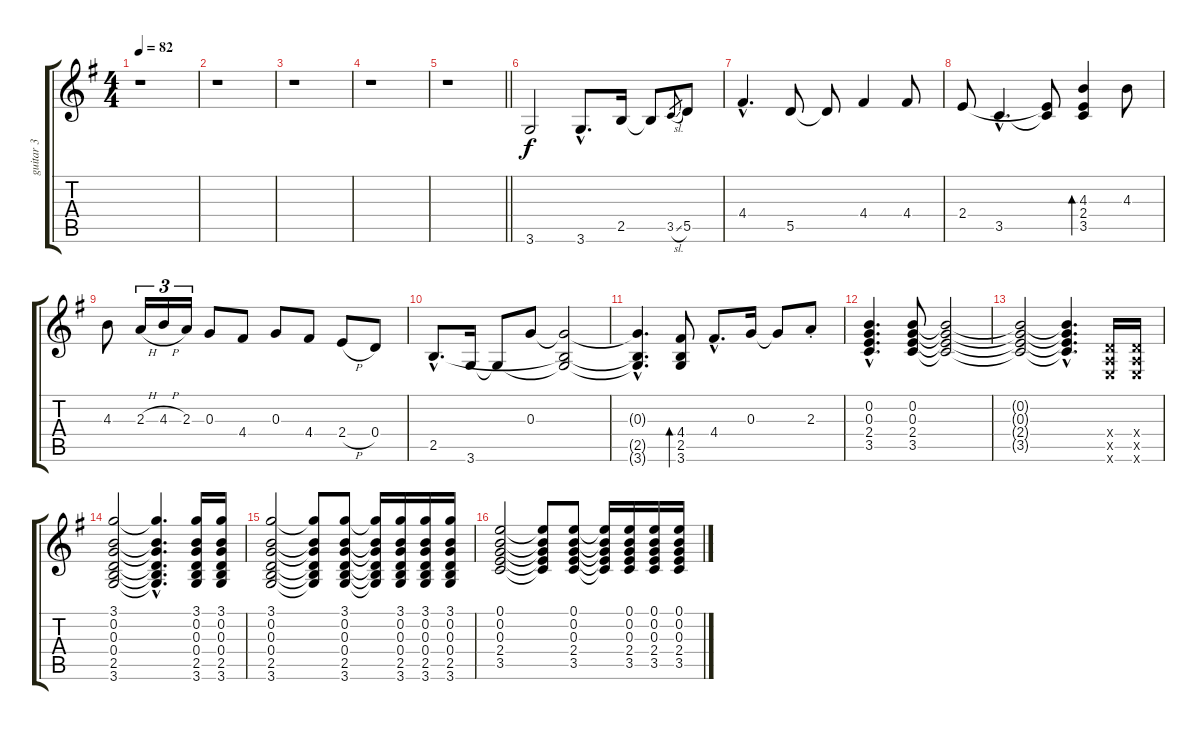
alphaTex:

\track ("guitar 3" "guitar 3") {instrument acousticguitarnylon}
\staff {score tabs}
\tuning (E4 B3 G3 D3 A2 E2) {hide}
\ts (4 4)
\tempo 82
\clef g2
\ks g
r.1{dy f} |
r.1 |
r.1 |
r.1 |
\barLineRight lightlight
r.1 |
3.6.2{volume 11} 3.6{hac}.8{d} 2.5.16 2.5{t}.8 3.5{sl}.8{gr} 5.5.8 |
4.4{hac}.4{d} 5.5.8 5.5{t}.8 4.4.4 4.4.8 |
2.4.8 3.5{hac}.4{d} (2.4{t} 3.5{t}).8 (4.3 2.4 3.5).4{bd 60} 4.3.8 |
4.3.8 2.3{h}.16{tu (3 2)} 4.3{h}.16{tu (3 2)} 2.3.16{tu (3 2)} 0.3.8 4.4.8 0.3.8 4.4.8 2.4{h}.8 0.4.8 |
2.5{hac}.8{d} 3.6.16 3.6{t}.8 0.3.8 (0.3{t} 2.5{t} 3.6{t}).2 |
(0.3{hac t} 2.5{hac t} 3.6{hac t}).4{d} (4.4 2.5 3.6).8{bd 60} 4.4{hac}.8{d} 0.3.16 0.3{t}.8 2.3{st}.8 |
(0.2{hac} 0.3{hac} 2.4{hac} 3.5{hac}).4{d} (0.2 0.3 2.4 3.5).8 (0.2{t} 0.3{t} 2.4{t} 3.5{t}).2 |
(0.2{t} 0.3{t} 2.4{t} 3.5{t}).2 (0.2{hac t} 0.3{hac t} 2.4{hac t} 3.5{hac t}).4{d} (0.4{x} 0.5{x} 0.6{x}).16{volume 10} (0.4{x} 0.5{x} 0.6{x}).16 |
(3.1 0.2 0.3 0.4 2.5 3.6).2 (3.1{hac t} 0.2{hac t} 0.3{hac t} 0.4{hac t} 2.5{hac t} 3.6{hac t}).4{d} (3.1 0.2 0.3 0.4 2.5 3.6).16 (3.1 0.2 0.3 0.4 2.5 3.6).16 |
(3.1 0.2 0.3 0.4 2.5 3.6).2 (3.1{t} 0.2{t} 0.3{t} 0.4{t} 2.5{t} 3.6{t}).8 (3.1 0.2 0.3 0.4 2.5 3.6).8 (3.1{t} 0.2{t} 0.3{t} 0.4{t} 2.5{t} 3.6{t}).16 (3.1 0.2 0.3 0.4 2.5 3.6).16 (3.1 0.2 0.3 0.4 2.5 3.6).16 (3.1 0.2 0.3 0.4 2.5 3.6).16 |
(0.1 0.2 0.3 2.4 3.5).2 (0.1{t} 0.2{t} 0.3{t} 2.4{t} 3.5{t}).8 (0.1 0.2 0.3 2.4 3.5).8 (0.1{t} 0.2{t} 0.3{t} 2.4{t} 3.5{t}).16 (0.1 0.2 0.3 2.4 3.5).16 (0.1 0.2 0.3 2.4 3.5).16 (0.1 0.2 0.3 2.4 3.5).16
